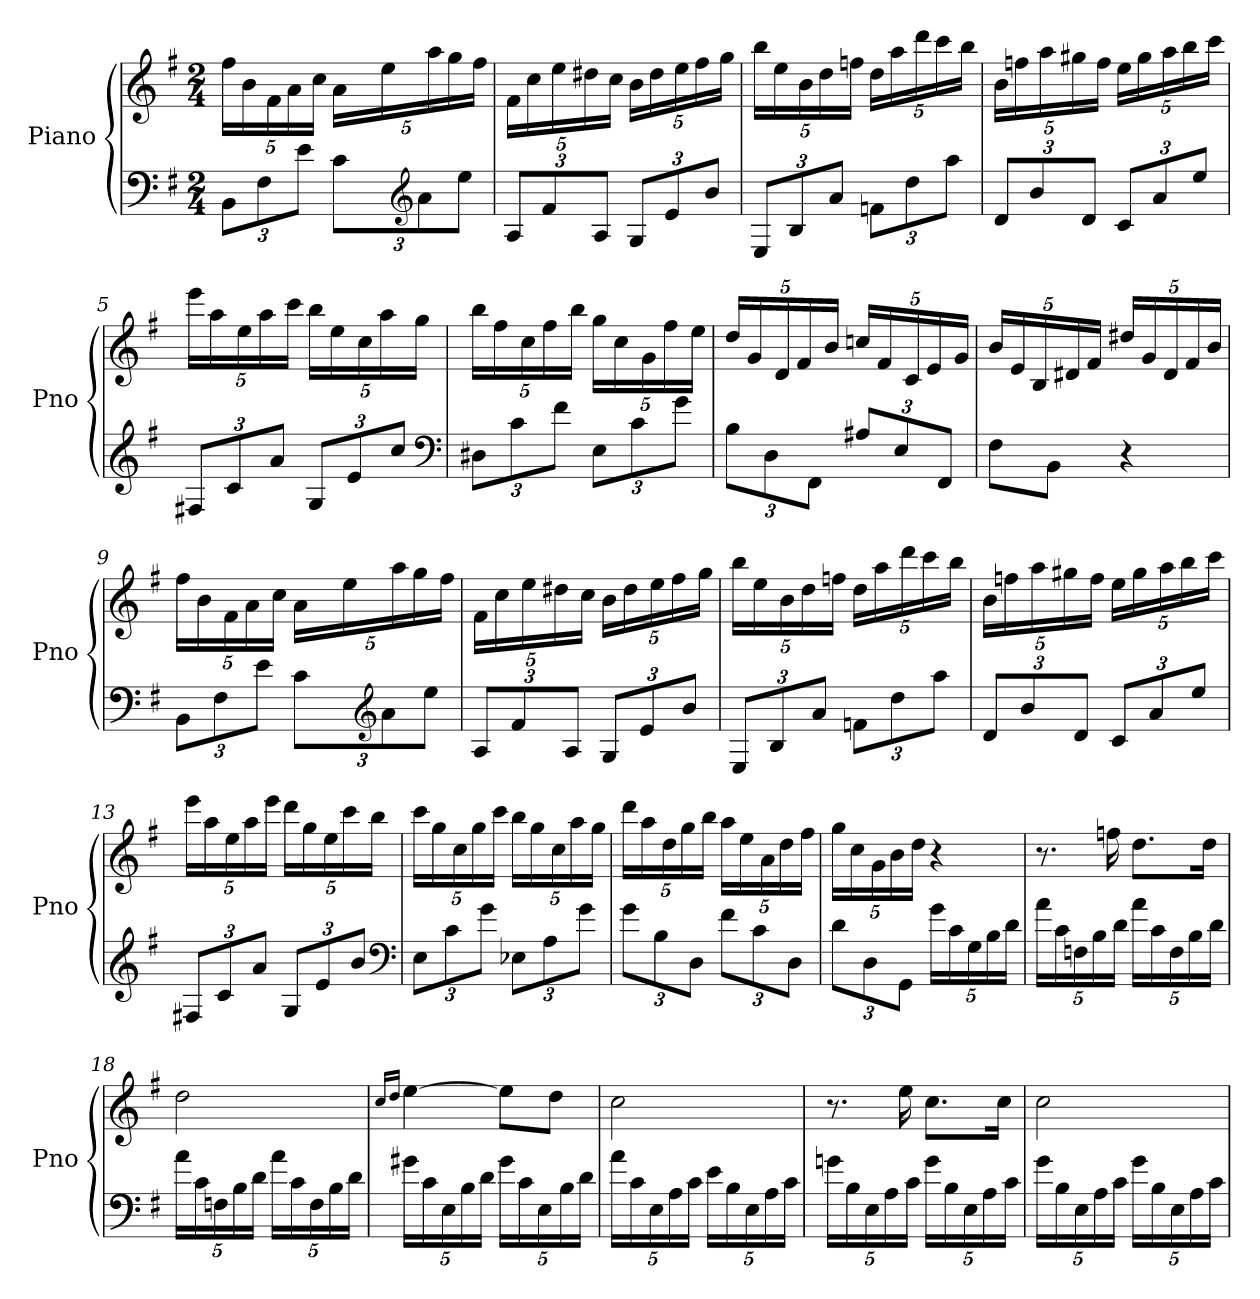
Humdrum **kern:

**kern	**kern
*part1	*part1
*staff2	*staff1
*I"Piano	*
*I'Pno	*
*clefF4	*clefG2
*k[f#]	*k[f#]
*e:	*e:
*M2/4	*M2/4
=1	=1
12BBL	20ff#LL
.	20b
12F#	.
.	20f#
.	20a
12eJ	.
.	20ccJJ
12cL	20aLL
.	20ee
*clefG2	*
12a	.
.	20aa
.	20gg
12eeJ	.
.	20ff#JJ
=2	=2
12AL	20f#LL
.	20cc
12f#	.
.	20ee
.	20dd#X
12AJ	.
.	20ccJJ
12GL	20bLL
.	20dd#
12e	.
.	20ee
.	20ff#
12bJ	.
.	20ggJJ
=3	=3
12EL	20bbLL
.	20ee
12B	.
.	20b
.	20dd
12aJ	.
.	20ffnJJ
12fnL	20ddLL
.	20aa
12dd	.
.	20ddd
.	20ccc
12aaJ	.
.	20bbJJ
=4	=4
12dL	20bLL
.	20ffn
12b	.
.	20aa
.	20gg#X
12dJ	.
.	20ffJJ
12cL	20eeLL
.	20gg#
12a	.
.	20aa
.	20bb
12eeJ	.
.	20cccJJ
=5	=5
12F#XL	20eeeLL
.	20aa
12c	.
.	20ee
.	20aa
12aJ	.
.	20cccJJ
12GL	20bbLL
.	20ee
12e	.
.	20cc
.	20aa
12ccJ	.
.	20ggJJ
*clefF4	*
=6	=6
12D#XL	20bbLL
.	20ff#
12c	.
.	20cc
.	20ff#
12f#J	.
.	20bbJJ
12EL	20ggLL
.	20cc
12c	.
.	20g
.	20ff#
12gJ	.
.	20eeJJ
=7	=7
12BL	20ddLL
.	20g
12D	.
.	20d
.	20f#
12FF#J	.
.	20bJJ
12A#XL	20ccnLL
.	20f#
12E	.
.	20c
.	20e
12FF#J	.
.	20gJJ
=8	=8
8F#L	20bLL
.	20e
.	20B
8BBJ	.
.	20d#X
.	20f#JJ
4r	20dd#XLL
.	20g
.	20d#
.	20f#
.	20bJJ
=9	=9
12BBL	20ff#LL
.	20b
12F#	.
.	20f#
.	20a
12eJ	.
.	20ccJJ
12cL	20aLL
.	20ee
*clefG2	*
12a	.
.	20aa
.	20gg
12eeJ	.
.	20ff#JJ
=10	=10
12AL	20f#LL
.	20cc
12f#	.
.	20ee
.	20dd#X
12AJ	.
.	20ccJJ
12GL	20bLL
.	20dd#
12e	.
.	20ee
.	20ff#
12bJ	.
.	20ggJJ
=11	=11
12EL	20bbLL
.	20ee
12B	.
.	20b
.	20dd
12aJ	.
.	20ffnJJ
12fnL	20ddLL
.	20aa
12dd	.
.	20ddd
.	20ccc
12aaJ	.
.	20bbJJ
=12	=12
12dL	20bLL
.	20ffn
12b	.
.	20aa
.	20gg#X
12dJ	.
.	20ffJJ
12cL	20eeLL
.	20gg#
12a	.
.	20aa
.	20bb
12eeJ	.
.	20cccJJ
=13	=13
12F#XL	20eeeLL
.	20aa
12c	.
.	20ee
.	20aa
12aJ	.
.	20eeeJJ
12GL	20dddLL
.	20gg
12e	.
.	20ee
.	20ccc
12bJ	.
.	20bbJJ
*clefF4	*
=14	=14
12EL	20cccLL
.	20gg
12c	.
.	20cc
.	20gg
12gJ	.
.	20cccJJ
12E-XL	20bbLL
.	20gg
12A	.
.	20cc
.	20aa
12gJ	.
.	20ggJJ
=15	=15
12gL	20dddLL
.	20aa
12B	.
.	20dd
.	20gg
12DJ	.
.	20bbJJ
12f#L	20aaLL
.	20ee
12c	.
.	20a
.	20dd
12DJ	.
.	20ff#JJ
=16	=16
12dL	20ggLL
.	20cc
12D	.
.	20g
.	20b
12GGJ	.
.	20ddJJ
20gLL	4r
20c	.
20G	.
20B	.
20dJJ	.
=17	=17
20aLL	8.r
20c	.
20Fn	.
20B	.
.	16ffn
20dJJ	.
20aLL	8.ddL
20c	.
20F	.
20B	.
.	16ddJk
20dJJ	.
=18	=18
20aLL	2dd
20c	.
20Fn	.
20B	.
20dJJ	.
20aLL	.
20c	.
20F	.
20B	.
20dJJ	.
=19	=19
.	16qqcc/LL
.	16qqdd/JJ
20g#XLL	[4ee
20c	.
20E	.
20B	.
20dJJ	.
20g#LL	8eeL]
20c	.
20E	.
.	8ddJ
20B	.
20dJJ	.
=20	=20
20aLL	2cc
20c	.
20E	.
20A	.
20cJJ	.
20eLL	.
20B	.
20E	.
20A	.
20cJJ	.
=21	=21
20gnLL	8.r
20B	.
20E	.
20A	.
.	16ee
20cJJ	.
20gLL	8.ccL
20B	.
20E	.
20A	.
.	16ccJk
20cJJ	.
=22	=22
20gLL	2cc
20B	.
20E	.
20A	.
20cJJ	.
20gLL	.
20B	.
20E	.
20A	.
20cJJ	.
=	=
*-	*-
